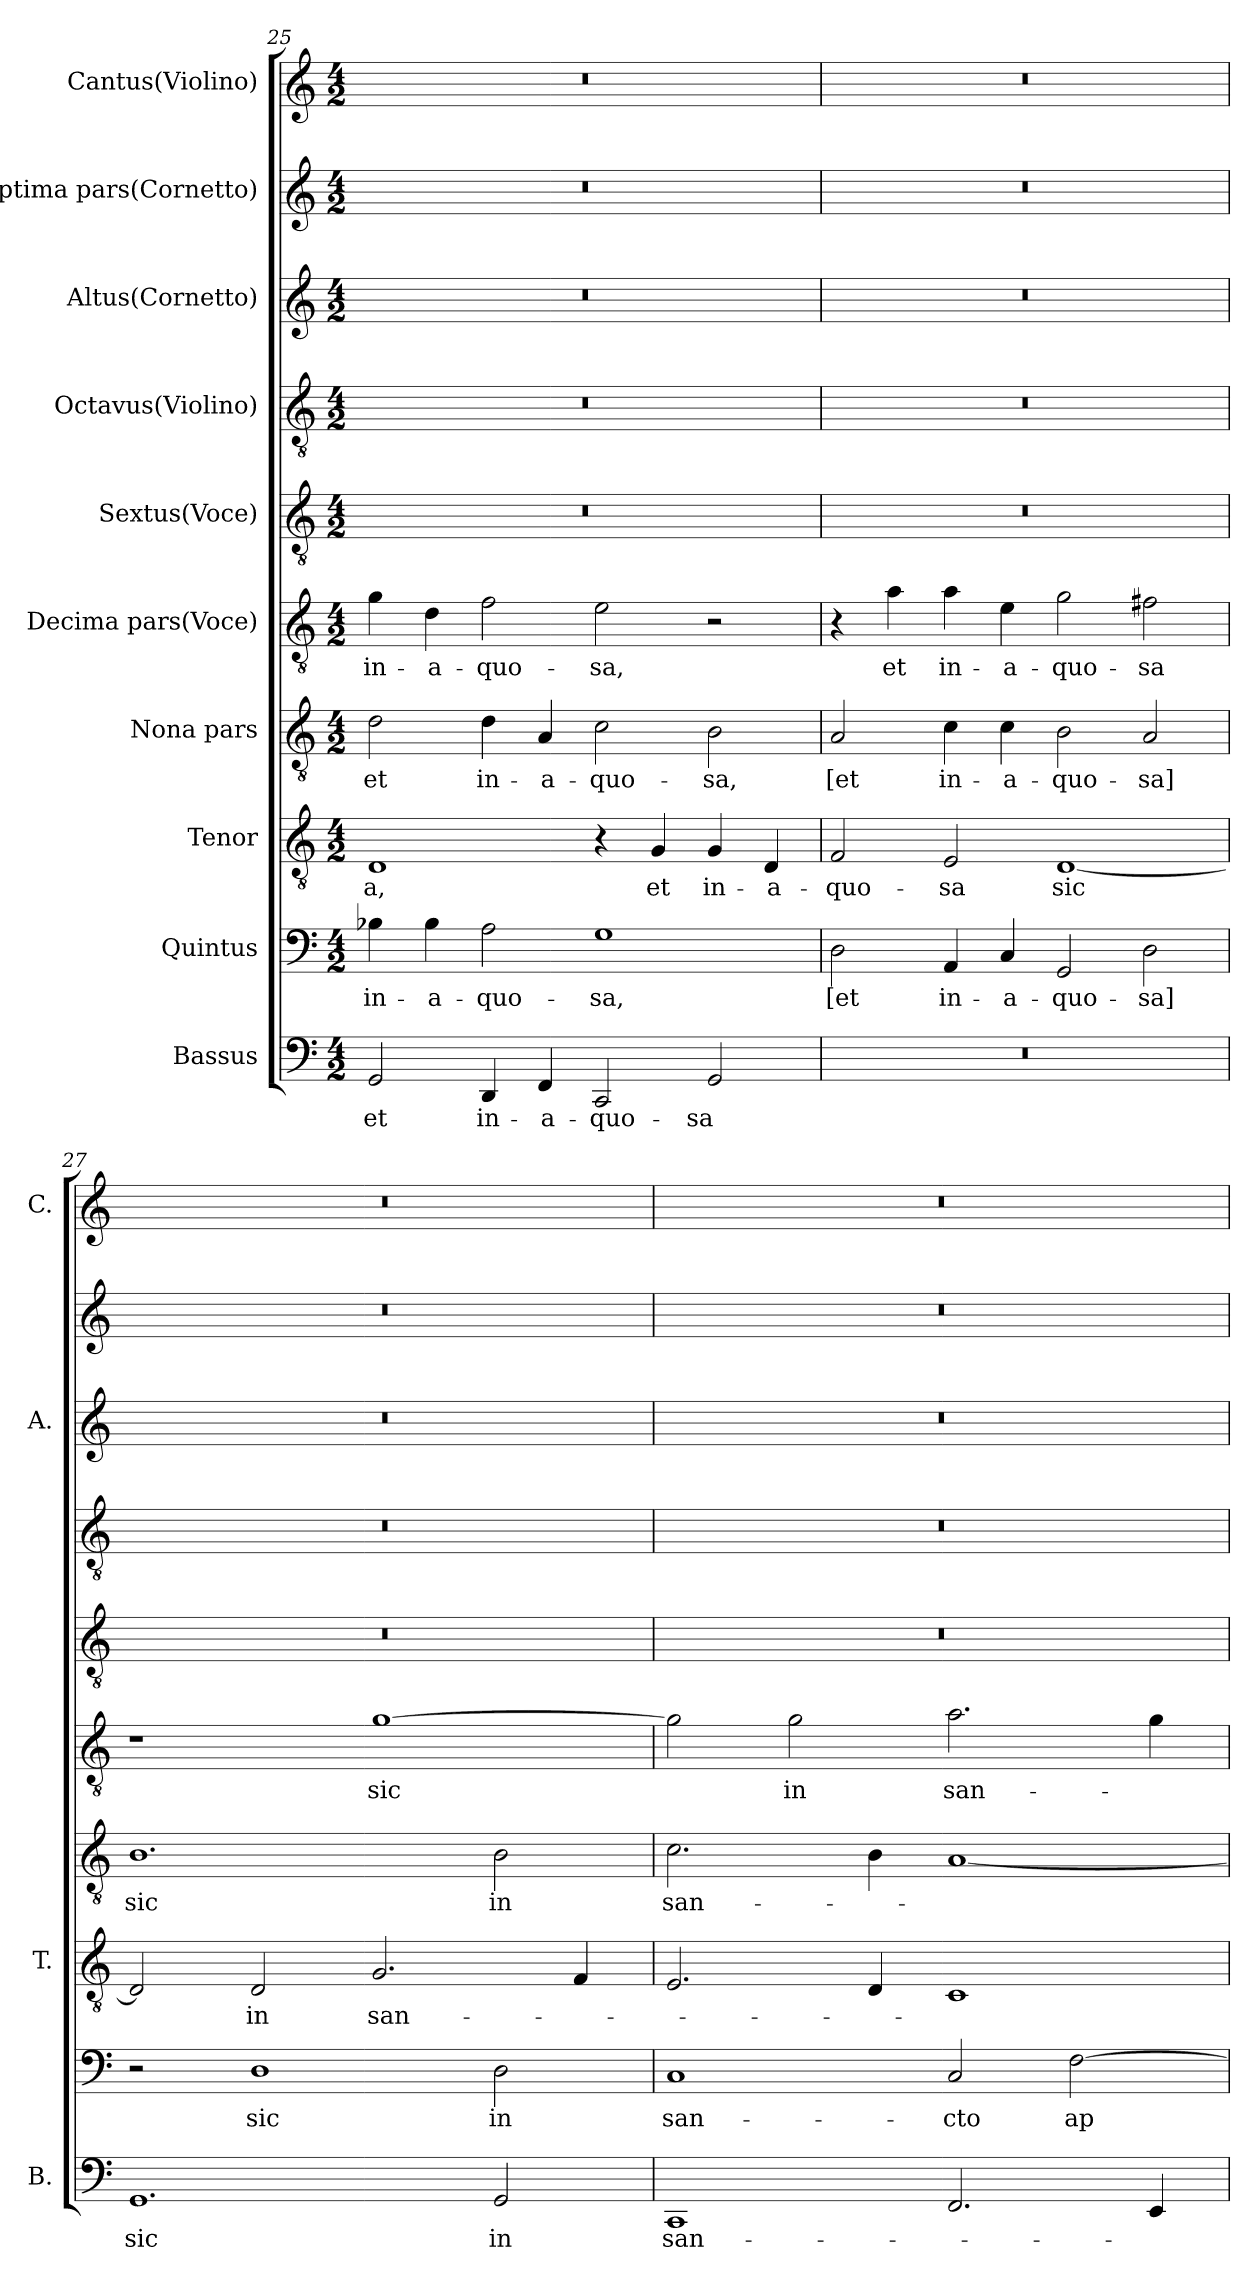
**kern	**text	**kern	**text	**kern	**text	**kern	**text	**kern	**text	**kern	**kern	**kern	**kern	**kern
*part10	*part10	*part9	*part9	*part8	*part8	*part7	*part7	*part6	*part6	*part5	*part4	*part3	*part2	*part1
*staff10	*staff10	*staff9	*staff9	*staff8	*staff8	*staff7	*staff7	*staff6	*staff6	*staff5	*staff4	*staff3	*staff2	*staff1
*I"Bassus	*	*I"Quintus	*	*I"Tenor	*	*I"Nona pars	*	*I"Decima pars(Voce)	*	*I"Sextus(Voce)	*I"Octavus(Violino)	*I"Altus(Cornetto)	*I"Septima pars(Cornetto)	*I"Cantus(Violino)
*I'B.	*	*	*	*I'T.	*	*	*	*	*	*	*	*I'A.	*	*I'C.
*clefF4	*	*clefF4	*	*clefGv2	*	*clefGv2	*	*clefGv2	*	*clefGv2	*clefGv2	*clefG2	*clefG2	*clefG2
*	*	*	*	*ITrd7c12	*	*ITrd7c12	*	*ITrd7c12	*	*ITrd7c12	*ITrd7c12	*	*	*
*k[]	*	*k[]	*	*k[]	*	*k[]	*	*k[]	*	*k[]	*k[]	*k[]	*k[]	*k[]
*a:	*	*a:	*	*a:	*	*a:	*	*a:	*	*a:	*a:	*a:	*a:	*a:
*M4/2	*	*M4/2	*	*M4/2	*	*M4/2	*	*M4/2	*	*M4/2	*M4/2	*M4/2	*M4/2	*M4/2
=25	=25	=25	=25	=25	=25	=25	=25	=25	=25	=25	=25	=25	=25	=25
!	!LO:LY:b	!	!LO:LY:b	!	!LO:LY:b	!	!LO:LY:b	!	!LO:LY:b	!LO:N:vis=1	!LO:N:vis=1	!LO:N:vis=1	!LO:N:vis=1	!LO:N:vis=1
2GG/	et	4B-X\	in-	1DD	-a,	2D\	et	4G\	in-	0r	0r	0r	0r	0r
!	!	!	!LO:LY:b	!	!	!	!	!	!LO:LY:b	!	!	!	!	!
.	.	4B-\	-a-	.	.	.	.	4D\	-a-	.	.	.	.	.
!	!LO:LY:b	!	!LO:LY:b	!	!	!	!LO:LY:b	!	!LO:LY:b	!	!	!	!	!
4DD/	in-	2A\	-quo-	.	.	4D\	in-	2F\	-quo-	.	.	.	.	.
!	!LO:LY:b	!	!	!	!	!	!LO:LY:b	!	!	!	!	!	!	!
4FF/	-a-	.	.	.	.	4AA/	-a-	.	.	.	.	.	.	.
!	!LO:LY:b	!	!LO:LY:b	!	!	!	!LO:LY:b	!	!LO:LY:b	!	!	!	!	!
2CC/	-quo-	1G	-sa,	4r	.	2C\	-quo-	2E\	-sa,	.	.	.	.	.
!	!	!	!	!	!LO:LY:b	!	!	!	!	!	!	!	!	!
.	.	.	.	4GG/	et	.	.	.	.	.	.	.	.	.
!	!LO:LY:b	!	!	!	!LO:LY:b	!	!LO:LY:b	!	!	!	!	!	!	!
2GG/	-sa	.	.	4GG/	in-	2BB\	-sa,	2r	.	.	.	.	.	.
!	!	!	!	!	!LO:LY:b	!	!	!	!	!	!	!	!	!
.	.	.	.	4DD/	-a-	.	.	.	.	.	.	.	.	.
=26	=26	=26	=26	=26	=26	=26	=26	=26	=26	=26	=26	=26	=26	=26
!LO:N:vis=1	!	!	!LO:LY:b	!	!LO:LY:b	!	!LO:LY:b	!	!	!LO:N:vis=1	!LO:N:vis=1	!LO:N:vis=1	!LO:N:vis=1	!LO:N:vis=1
0r	.	2D\	[et	2FF/	-quo-	2AA/	[et	4r	.	0r	0r	0r	0r	0r
!	!	!	!	!	!	!	!	!	!LO:LY:b	!	!	!	!	!
.	.	.	.	.	.	.	.	4A\	et	.	.	.	.	.
!	!	!	!LO:LY:b	!	!LO:LY:b	!	!LO:LY:b	!	!LO:LY:b	!	!	!	!	!
.	.	4AA/	in-	2EE/	-sa	4C\	in-	4A\	in-	.	.	.	.	.
!	!	!	!LO:LY:b	!	!	!	!LO:LY:b	!	!LO:LY:b	!	!	!	!	!
.	.	4C/	-a-	.	.	4C\	-a-	4E\	-a-	.	.	.	.	.
!	!	!	!LO:LY:b	!	!LO:LY:b	!	!LO:LY:b	!	!LO:LY:b	!	!	!	!	!
.	.	2GG/	-quo-	[<1DD	sic	2BB\	-quo-	2G\	-quo-	.	.	.	.	.
!	!	!	!LO:LY:b	!	!	!	!LO:LY:b	!	!LO:LY:b	!	!	!	!	!
.	.	2D\	-sa]	.	.	2AA/	-sa]	2F#X\	-sa	.	.	.	.	.
!!LO:PB:g=z
=27	=27	=27	=27	=27	=27	=27	=27	=27	=27	=27	=27	=27	=27	=27
!	!LO:LY:b	!	!	!	!	!	!LO:LY:b	!	!	!LO:N:vis=1	!LO:N:vis=1	!LO:N:vis=1	!LO:N:vis=1	!LO:N:vis=1
1.GG	sic	2r	.	2DD/]	.	1.BB	sic	1r	.	0r	0r	0r	0r	0r
!	!	!	!LO:LY:b	!	!LO:LY:b	!	!	!	!	!	!	!	!	!
.	.	1D	sic	2DD/	in	.	.	.	.	.	.	.	.	.
!	!	!	!	!	!LO:LY:b	!	!	!	!LO:LY:b	!	!	!	!	!
.	.	.	.	2.GG/	san-	.	.	[>1G	sic	.	.	.	.	.
!	!LO:LY:b	!	!LO:LY:b	!	!	!	!LO:LY:b	!	!	!	!	!	!	!
2GG/	in	2D\	in	.	.	2BB\	in	.	.	.	.	.	.	.
.	.	.	.	4FF/	.	.	.	.	.	.	.	.	.	.
=28	=28	=28	=28	=28	=28	=28	=28	=28	=28	=28	=28	=28	=28	=28
!	!LO:LY:b	!	!LO:LY:b	!	!	!	!LO:LY:b	!	!	!LO:N:vis=1	!LO:N:vis=1	!LO:N:vis=1	!LO:N:vis=1	!LO:N:vis=1
1CC	san-	1C	san-	2.EE/	.	2.C\	san-	2G\]	.	0r	0r	0r	0r	0r
!	!	!	!	!	!	!	!	!	!LO:LY:b	!	!	!	!	!
.	.	.	.	.	.	.	.	2G\	in	.	.	.	.	.
.	.	.	.	4DD/	.	4BB\	.	.	.	.	.	.	.	.
!	!	!	!LO:LY:b	!	!	!	!	!	!LO:LY:b	!	!	!	!	!
2.FF/	.	2C/	-cto	1CC	.	[<1AA	.	2.A\	san-	.	.	.	.	.
!	!	!	!LO:LY:b	!	!	!	!	!	!	!	!	!	!	!
.	.	[>2F\	ap-	.	.	.	.	.	.	.	.	.	.	.
4EE/	.	.	.	.	.	.	.	4G\	.	.	.	.	.	.
=	=	=	=	=	=	=	=	=	=	=	=	=	=	=
*-	*-	*-	*-	*-	*-	*-	*-	*-	*-	*-	*-	*-	*-	*-
